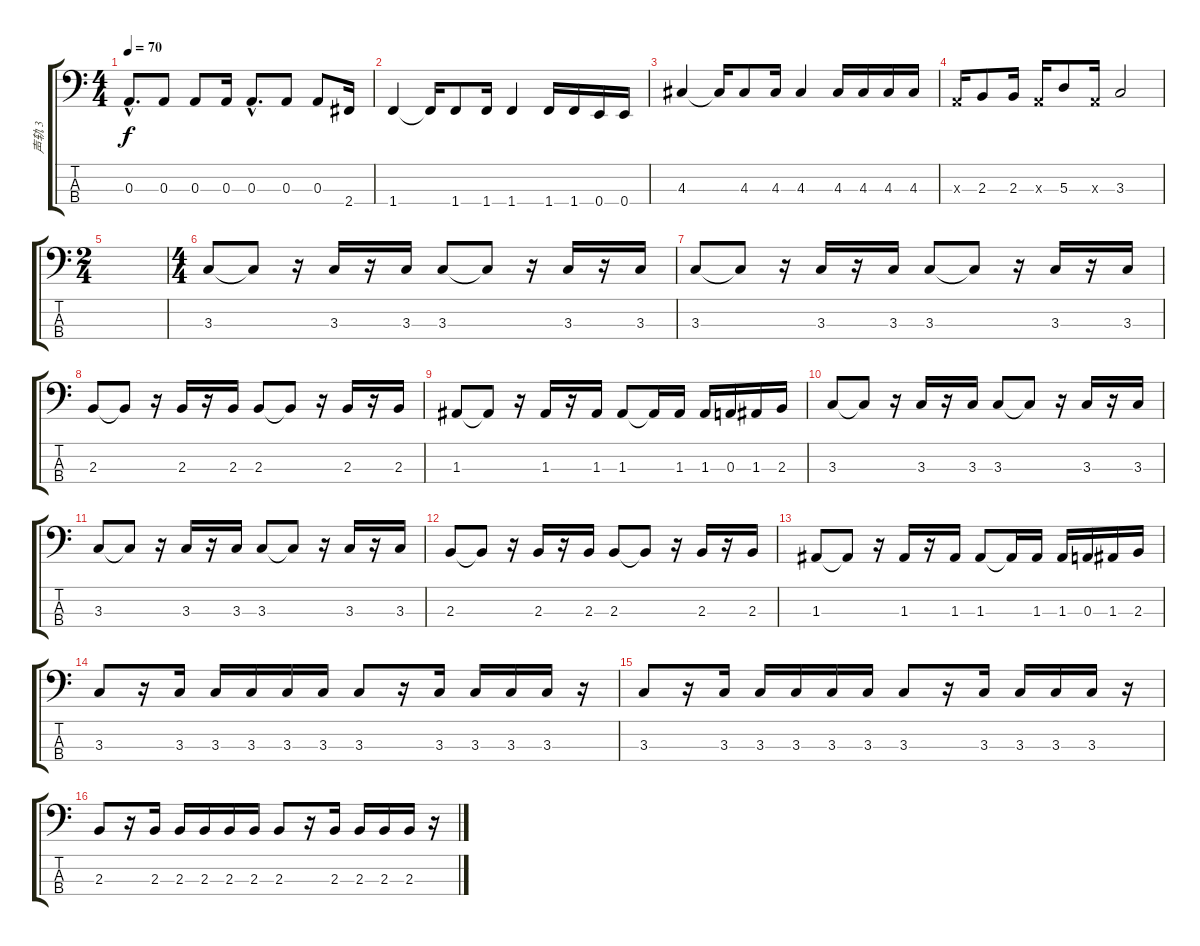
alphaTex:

\track ("声轨 3" "声轨 3") {instrument electricbassfinger}
\staff {score tabs}
\tuning (G2 D2 A1 E1) {hide}
\ts (4 4)
\tempo 70
\clef f4
\ks c
0.3{hac}.8{d dy f} 0.3.8 0.3.8 0.3.16 0.3{hac}.8{d} 0.3.8 0.3.8 2.4.16 |
1.4.4 1.4{t}.16 1.4.8 1.4.16 1.4.4 1.4.16 1.4.16 0.4.16 0.4.16 |
4.3.4 4.3{t}.16 4.3.8 4.3.16 4.3.4 4.3.16 4.3.16 4.3.16 4.3.16 |
0.3{x}.16 2.3.8 2.3.16 0.3{x}.16 5.3.8 0.3{x}.16 3.3.2 |
\ts (2 4)
|
\ts (4 4)
3.3.8 3.3{t}.8 r.16 3.3.16 r.16 3.3.16 3.3.8 3.3{t}.8 r.16 3.3.16 r.16 3.3.16 |
3.3.8 3.3{t}.8 r.16 3.3.16 r.16 3.3.16 3.3.8 3.3{t}.8 r.16 3.3.16 r.16 3.3.16 |
2.3.8 2.3{t}.8 r.16 2.3.16 r.16 2.3.16 2.3.8 2.3{t}.8 r.16 2.3.16 r.16 2.3.16 |
1.3.8 1.3{t}.8 r.16 1.3.16 r.16 1.3.16 1.3.8 1.3{t}.16 1.3.16 1.3.16 0.3.16 1.3.16 2.3.16 |
3.3.8 3.3{t}.8 r.16 3.3.16 r.16 3.3.16 3.3.8 3.3{t}.8 r.16 3.3.16 r.16 3.3.16 |
3.3.8 3.3{t}.8 r.16 3.3.16 r.16 3.3.16 3.3.8 3.3{t}.8 r.16 3.3.16 r.16 3.3.16 |
2.3.8 2.3{t}.8 r.16 2.3.16 r.16 2.3.16 2.3.8 2.3{t}.8 r.16 2.3.16 r.16 2.3.16 |
1.3.8 1.3{t}.8 r.16 1.3.16 r.16 1.3.16 1.3.8 1.3{t}.16 1.3.16 1.3.16 0.3.16 1.3.16 2.3.16 |
3.3.8 r.16 3.3.16 3.3.16 3.3.16 3.3.16 3.3.16 3.3.8 r.16 3.3.16 3.3.16 3.3.16 3.3.16 r.16 |
3.3.8 r.16 3.3.16 3.3.16 3.3.16 3.3.16 3.3.16 3.3.8 r.16 3.3.16 3.3.16 3.3.16 3.3.16 r.16 |
2.3.8 r.16 2.3.16 2.3.16 2.3.16 2.3.16 2.3.16 2.3.8 r.16 2.3.16 2.3.16 2.3.16 2.3.16 r.16
